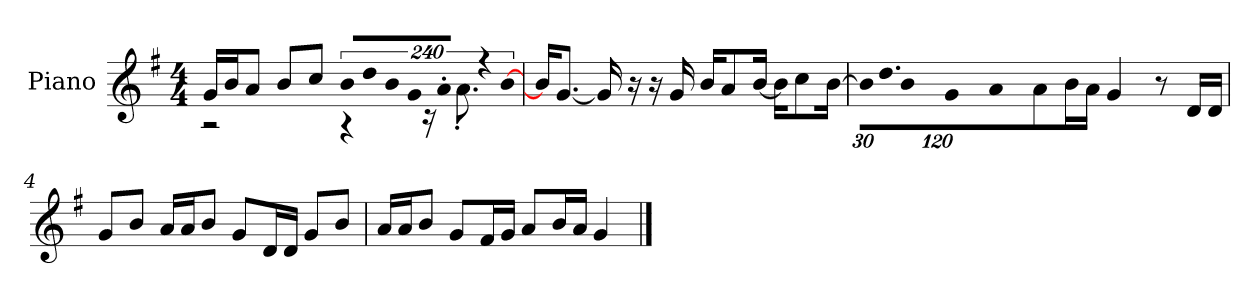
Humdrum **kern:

**kern
*part1
*staff1
*I"Piano
*I'P-no
*clefG2
*k[f#]
*M4/4
*MM90
=1
*^
16g/LL	2r
16b/J	.
8a/J	.
8b/L	.
8cc/J	.
!LO:N:vis=16	!
1920%137b/LL	4r
!LO:N:vis=16	!
1920%137dd/	.
!LO:N:vis=16	!
1920%137b/	.
!LO:N:vis=16	!
1920%137g/	.
.	16r
!LO:N:vis=16	!
1920%137a'/JJ	.
.	8.a'\
!LO:N:vis=16	!
1920%137r	.
!LO:N:vis=16	!
[1920%137b/	.
1920ryy	.
*v	*v
=2
16b/KL]
[8.g/J
16g/]
16r
16r
16g/
16b/KL
8a/
[16b/Jk
16b\KL]
8cc\
[16b\Jk
=3
*Xbrackettup
!LO:N:vis=64
960%17b\KLLL]
!LO:N:vis=32.
1920%103dd\J
!LO:N:vis=16
1920%137b\
!LO:N:vis=16
1920%137g\
!LO:N:vis=32
640%23a\JK
8a\
16b\L
16a\JJ
4g/
8r
16d/LL
16d/JJ
!!LO:LB:g=z
=4
8g/L
8b/J
16a/LL
16a/J
8b/J
8g/L
16d/L
16d/JJ
8g/L
8b/J
=5
16a/LL
16a/J
8b/J
8g/L
16f#/L
16g/JJ
8a/L
16b/L
16a/JJ
4g/
==
*-
